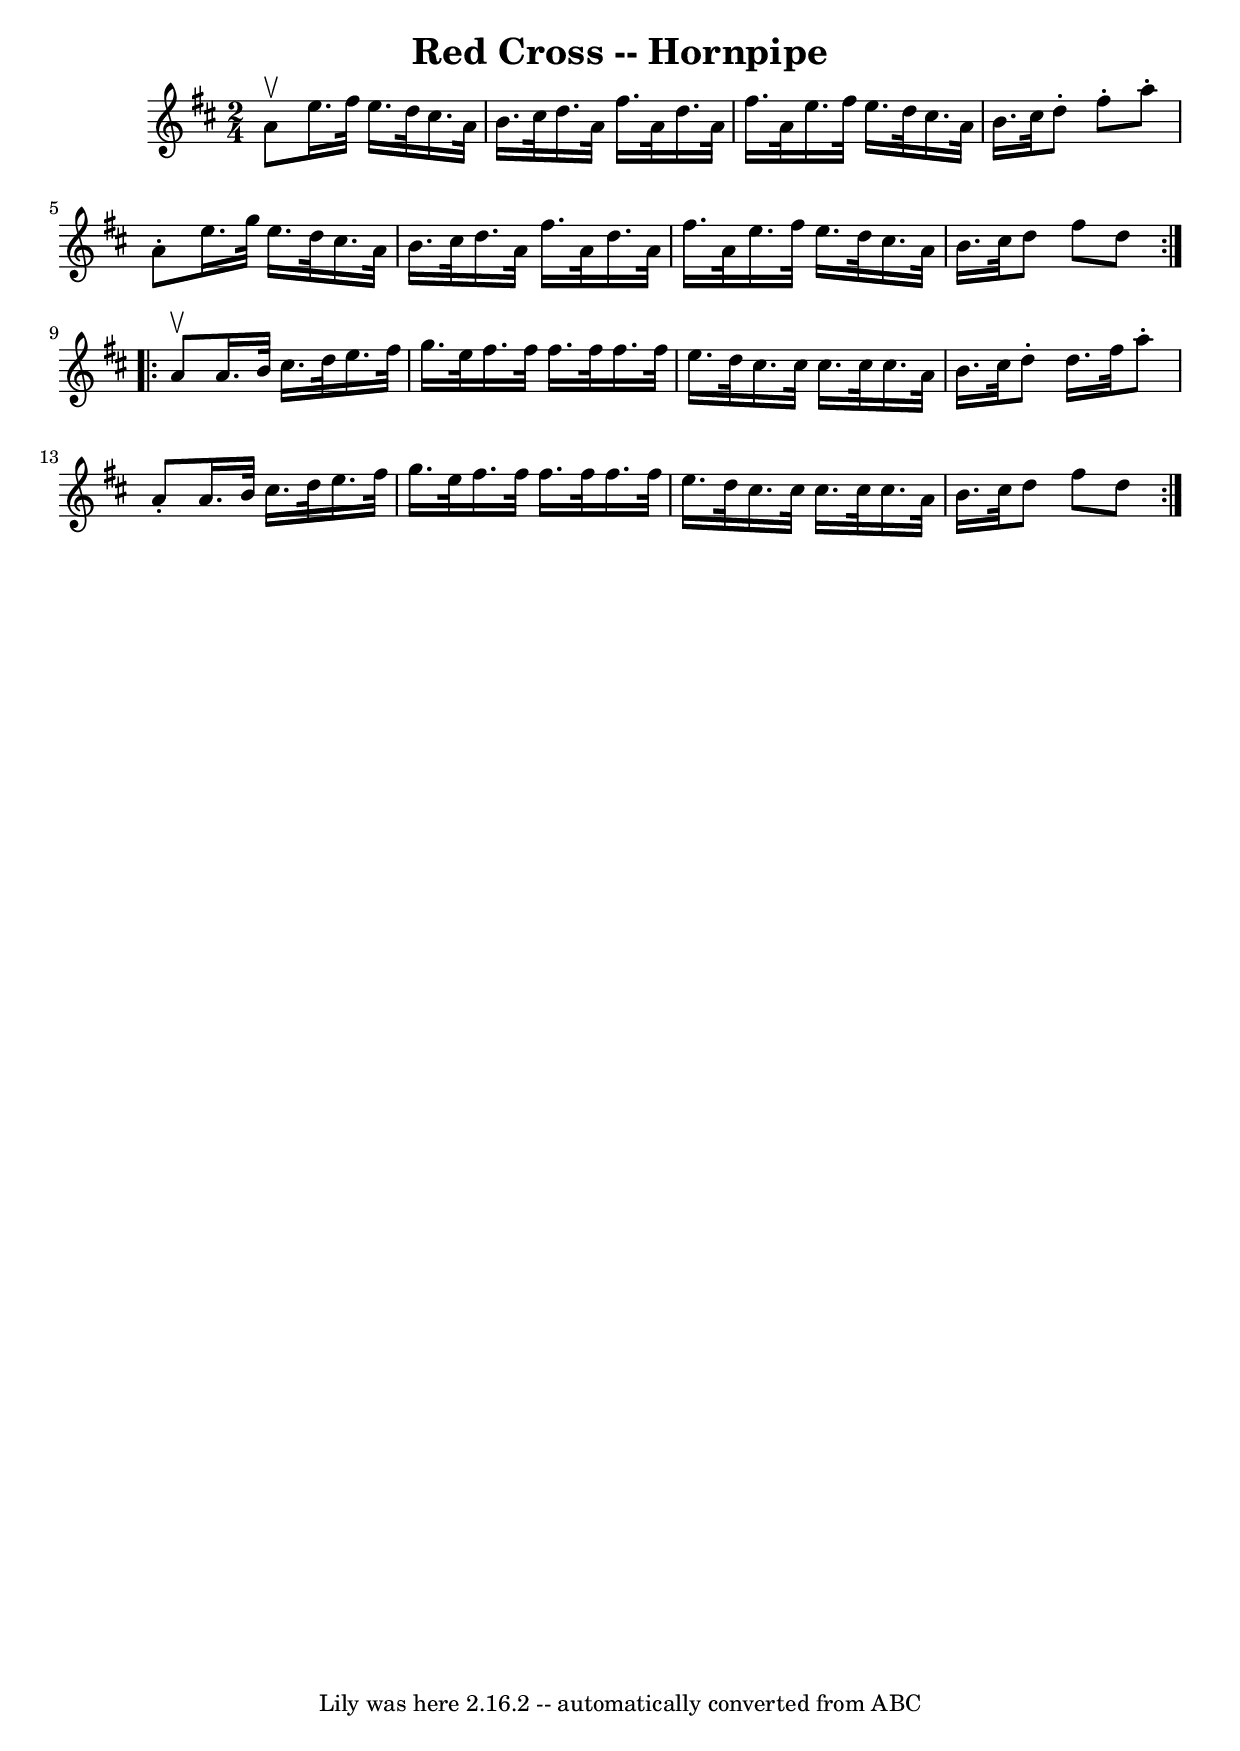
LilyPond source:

\version "2.16.2"
\include "Mammoth.ily"
\header {
  %% book = "Cole's 1000 Fiddle Tunes"
  crossRefNumber = "1"
  footnotes = ""
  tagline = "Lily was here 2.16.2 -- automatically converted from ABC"
  title = "Red Cross -- Hornpipe"

}
voicedefault =  {



  \repeat volta 2 {

    \time 2/4 
    \key d \major a'8^\upbow |
    e''16. fis''32 e''16.    
    d''32 cis''16. a'32 b'16. cis''32  |
    d''16. a'32    
    fis''16. a'32 d''16. a'32 fis''16. a'32  |
    e''16.    
    fis''32 e''16. d''32 cis''16. a'32 b'16. cis''32  |
    
    d''8 -. fis''8 -. a''8 -. a'8 -. |
    e''16. g''32 e''16.   
    d''32 cis''16. a'32 b'16. cis''32  |
    d''16. a'32    
    fis''16. a'32 d''16. a'32 fis''16. a'32  |
    e''16.    
    fis''32 e''16. d''32 cis''16. a'32 b'16. cis''32  |
    
    d''8 fis''8 d''8  
  }     
  \repeat volta 2 {
    a'8^\upbow |
    a'16.  
    b'32 cis''16. d''32 e''16. fis''32 g''16. e''32  |
    
    fis''16. fis''32 fis''16. fis''32 fis''16. fis''32 e''16.    
    d''32  |
    cis''16. cis''32 cis''16. cis''32 cis''16.    
    a'32 b'16. cis''32  |
    d''8 -. d''16. fis''32 a''8 -.   
    a'8 -. |
    a'16. b'32 cis''16. d''32 e''16. fis''32    
    g''16. e''32  |
    fis''16. fis''32 fis''16. fis''32    
    fis''16. fis''32 e''16. d''32  |
    cis''16. cis''32    
    cis''16. cis''32 cis''16. a'32 b'16. cis''32  |
    d''8    
    fis''8 d''8  
  }   

}

\score{
  <<

    \context Staff="default"
    {
      \voicedefault 
      
    }

  >>
  \layout {
    
  }
  \midi {
  }

}
